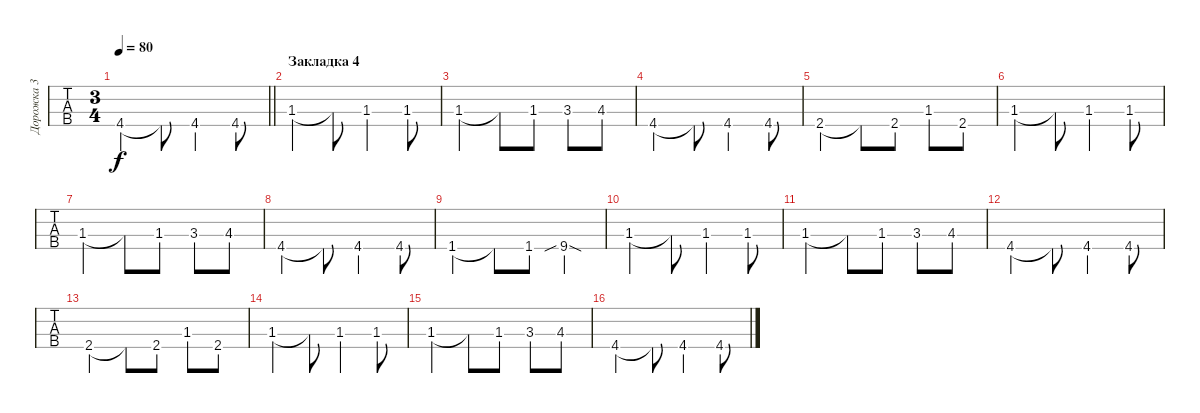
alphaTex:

\track ("Дорожка 3" "Дорожка 3") {instrument electricbassfinger}
\staff {tabs}
\tuning (Eb2 Bb1 F1 C1) {hide}
\ts (3 4)
\tempo 80
\clef f4
\barLineRight lightlight
\ks f#minor
4.4.4{dy f} 4.4{t}.8 4.4.4 4.4.8 |
\section ("" "Закладка 4")
1.3.4 1.3{t}.8 1.3.4 1.3.8 |
1.3.4 1.3{t}.8 1.3.8 3.3.8 4.3.8 |
4.4.4 4.4{t}.8 4.4.4 4.4.8 |
2.4.4 2.4{t}.8 2.4.8 1.3.8 2.4.8 |
1.3.4 1.3{t}.8 1.3.4 1.3.8 |
1.3.4 1.3{t}.8 1.3.8 3.3.8 4.3.8 |
4.4.4 4.4{t}.8 4.4.4 4.4.8 |
1.4.4 1.4{t}.8 1.4.8 9.4{sib sod}.4 |
1.3.4 1.3{t}.8 1.3.4 1.3.8 |
1.3.4 1.3{t}.8 1.3.8 3.3.8 4.3.8 |
4.4.4 4.4{t}.8 4.4.4 4.4.8 |
2.4.4 2.4{t}.8 2.4.8 1.3.8 2.4.8 |
1.3.4 1.3{t}.8 1.3.4 1.3.8 |
1.3.4 1.3{t}.8 1.3.8 3.3.8 4.3.8 |
4.4.4 4.4{t}.8 4.4.4 4.4.8
